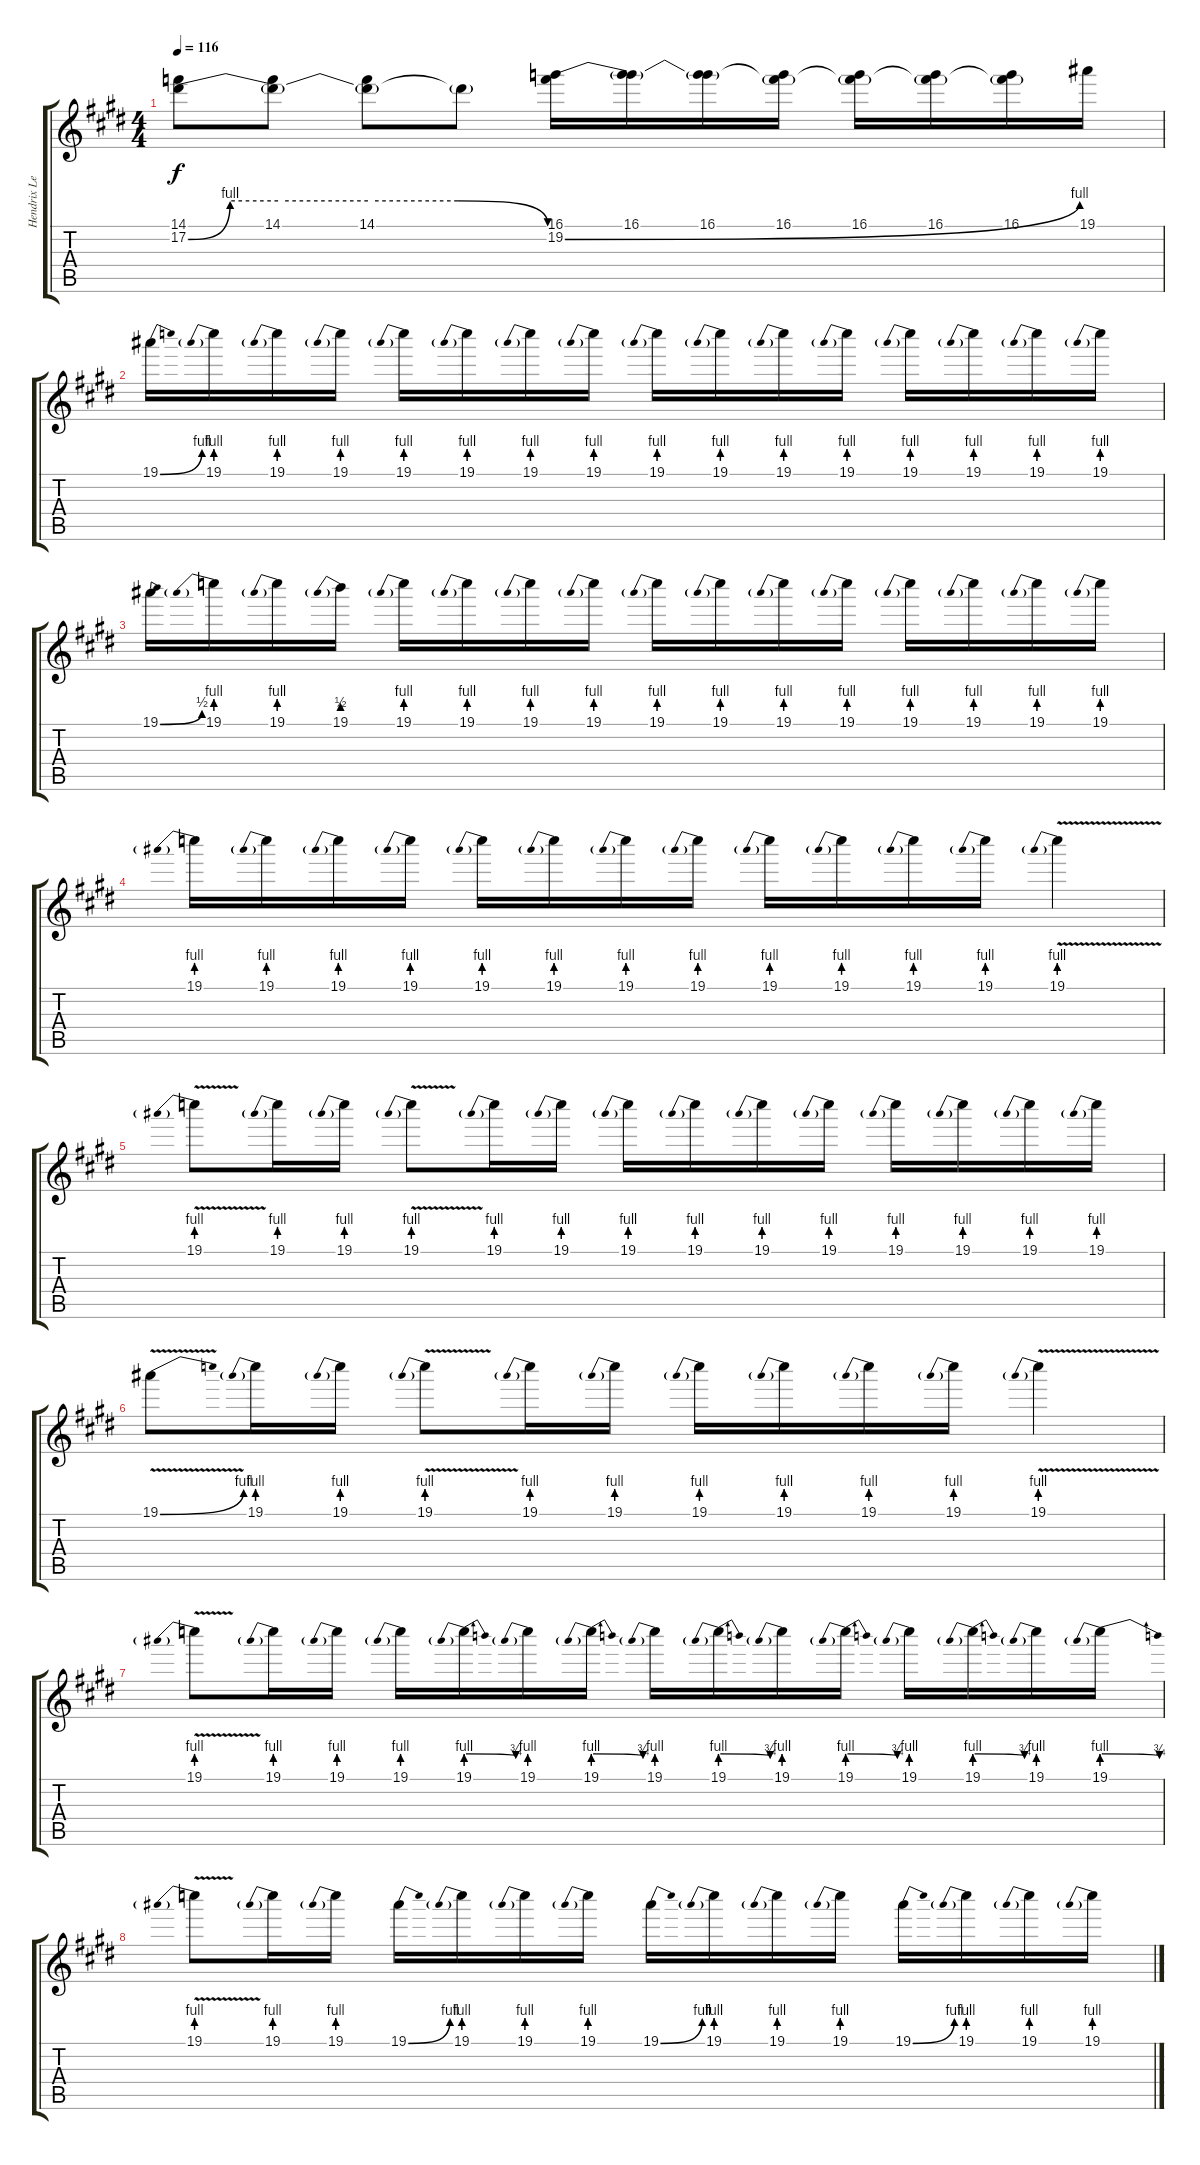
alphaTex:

\track ("Hendrix Lead" "Hendrix Le") {instrument electricguitarjazz}
\staff {score tabs}
\tuning (Eb4 Bb3 Gb3 Db3 Ab2 Eb2) {hide}
\ts (4 4)
\tempo 116
\clef g2
\ks c#minor
(14.1 17.2{be (custom 0 0 7 4 15 4 30 4 45 4 60 0)}).8{dy f} (14.1 17.2{t}).8 (14.1 17.2{t}).8 17.2{t}.8 (16.1 19.2{be (bend 0 0 60 4)}).16 (16.1 19.2{t}).16 (16.1 19.2{t}).16 (16.1 19.2{t}).16 (16.1 19.2{t}).16 (16.1 19.2{t}).16 (16.1 19.2{t}).16 19.1.16 |
19.1{be (bend 0 0 60 4)}.16 19.1{be (prebend 0 4 60 4)}.16 19.1{be (prebend 0 4 60 4)}.16 19.1{be (prebend 0 4 60 4)}.16 19.1{be (prebend 0 4 60 4)}.16 19.1{be (prebend 0 4 60 4)}.16 19.1{be (prebend 0 4 60 4)}.16 19.1{be (prebend 0 4 60 4)}.16 19.1{be (prebend 0 4 60 4)}.16 19.1{be (prebend 0 4 60 4)}.16 19.1{be (prebend 0 4 60 4)}.16 19.1{be (prebend 0 4 60 4)}.16 19.1{be (prebend 0 4 60 4)}.16 19.1{be (prebend 0 4 60 4)}.16 19.1{be (prebend 0 4 60 4)}.16 19.1{be (prebend 0 4 60 4)}.16 |
19.1{be (bend 0 0 60 2)}.16 19.1{be (prebend 0 4 60 4)}.16 19.1{be (prebend 0 4 60 4)}.16 19.1{be (prebend 0 2 60 2)}.16 19.1{be (prebend 0 4 60 4)}.16 19.1{be (prebend 0 4 60 4)}.16 19.1{be (prebend 0 4 60 4)}.16 19.1{be (prebend 0 4 60 4)}.16 19.1{be (prebend 0 4 60 4)}.16 19.1{be (prebend 0 4 60 4)}.16 19.1{be (prebend 0 4 60 4)}.16 19.1{be (prebend 0 4 60 4)}.16 19.1{be (prebend 0 4 60 4)}.16 19.1{be (prebend 0 4 60 4)}.16 19.1{be (prebend 0 4 60 4)}.16 19.1{be (prebend 0 4 60 4)}.16 |
19.1{be (prebend 0 4 60 4)}.16 19.1{be (prebend 0 4 60 4)}.16 19.1{be (prebend 0 4 60 4)}.16 19.1{be (prebend 0 4 60 4)}.16 19.1{be (prebend 0 4 60 4)}.16 19.1{be (prebend 0 4 60 4)}.16 19.1{be (prebend 0 4 60 4)}.16 19.1{be (prebend 0 4 60 4)}.16 19.1{be (prebend 0 4 60 4)}.16 19.1{be (prebend 0 4 60 4)}.16 19.1{be (prebend 0 4 60 4)}.16 19.1{be (prebend 0 4 60 4)}.16 19.1{be (prebend 0 4 60 4) v}.4 |
19.1{be (prebend 0 4 60 4) v}.8 19.1{be (prebend 0 4 60 4)}.16 19.1{be (prebend 0 4 60 4)}.16 19.1{be (prebend 0 4 60 4) v}.8 19.1{be (prebend 0 4 60 4)}.16 19.1{be (prebend 0 4 60 4)}.16 19.1{be (prebend 0 4 60 4)}.16 19.1{be (prebend 0 4 60 4)}.16 19.1{be (prebend 0 4 60 4)}.16 19.1{be (prebend 0 4 60 4)}.16 19.1{be (prebend 0 4 60 4)}.16 19.1{be (prebend 0 4 60 4)}.16 19.1{be (prebend 0 4 60 4)}.16 19.1{be (prebend 0 4 60 4)}.16 |
19.1{be (bend 0 0 60 4) v}.8 19.1{be (prebend 0 4 60 4)}.16 19.1{be (prebend 0 4 60 4)}.16 19.1{be (prebend 0 4 60 4) v}.8 19.1{be (prebend 0 4 60 4)}.16 19.1{be (prebend 0 4 60 4)}.16 19.1{be (prebend 0 4 60 4)}.16 19.1{be (prebend 0 4 60 4)}.16 19.1{be (prebend 0 4 60 4)}.16 19.1{be (prebend 0 4 60 4)}.16 19.1{be (prebend 0 4 60 4) v}.4 |
19.1{be (prebend 0 4 60 4) v}.8 19.1{be (prebend 0 4 60 4)}.16 19.1{be (prebend 0 4 60 4)}.16 19.1{be (prebend 0 4 60 4)}.16 19.1{be (prebendrelease 0 4 60 3)}.16 19.1{be (prebend 0 4 60 4)}.16 19.1{be (prebendrelease 0 4 60 3)}.16 19.1{be (prebend 0 4 60 4)}.16 19.1{be (prebendrelease 0 4 60 3)}.16 19.1{be (prebend 0 4 60 4)}.16 19.1{be (prebendrelease 0 4 60 3)}.16 19.1{be (prebend 0 4 60 4)}.16 19.1{be (prebendrelease 0 4 60 3)}.16 19.1{be (prebend 0 4 60 4)}.16 19.1{be (prebendrelease 0 4 60 3)}.16 |
19.1{be (prebend 0 4 60 4) v}.8 19.1{be (prebend 0 4 60 4)}.16 19.1{be (prebend 0 4 60 4)}.16 19.1{be (bend 0 0 60 4)}.16 19.1{be (prebend 0 4 60 4)}.16 19.1{be (prebend 0 4 60 4)}.16 19.1{be (prebend 0 4 60 4)}.16 19.1{be (bend 0 0 60 4)}.16 19.1{be (prebend 0 4 60 4)}.16 19.1{be (prebend 0 4 60 4)}.16 19.1{be (prebend 0 4 60 4)}.16 19.1{be (bend 0 0 60 4)}.16 19.1{be (prebend 0 4 60 4)}.16 19.1{be (prebend 0 4 60 4)}.16 19.1{be (prebend 0 4 60 4)}.16
